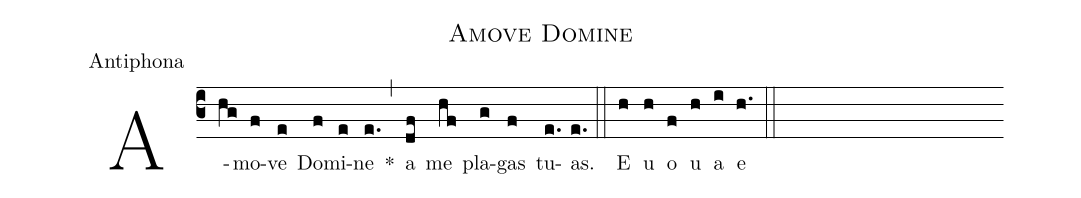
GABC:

name:Amove Domine;
office-part:Antiphona;
%%
(c3) A(hg)mo(f)ve(e) Do(f)mi(e)ne(e.) *(,) a(df) me(hf) pla(g)gas(f) tu(e.)as.(e.) (::) <eu>E(h) u(h) o(f) u(h) a(i) e</eu>(h.) (::)
